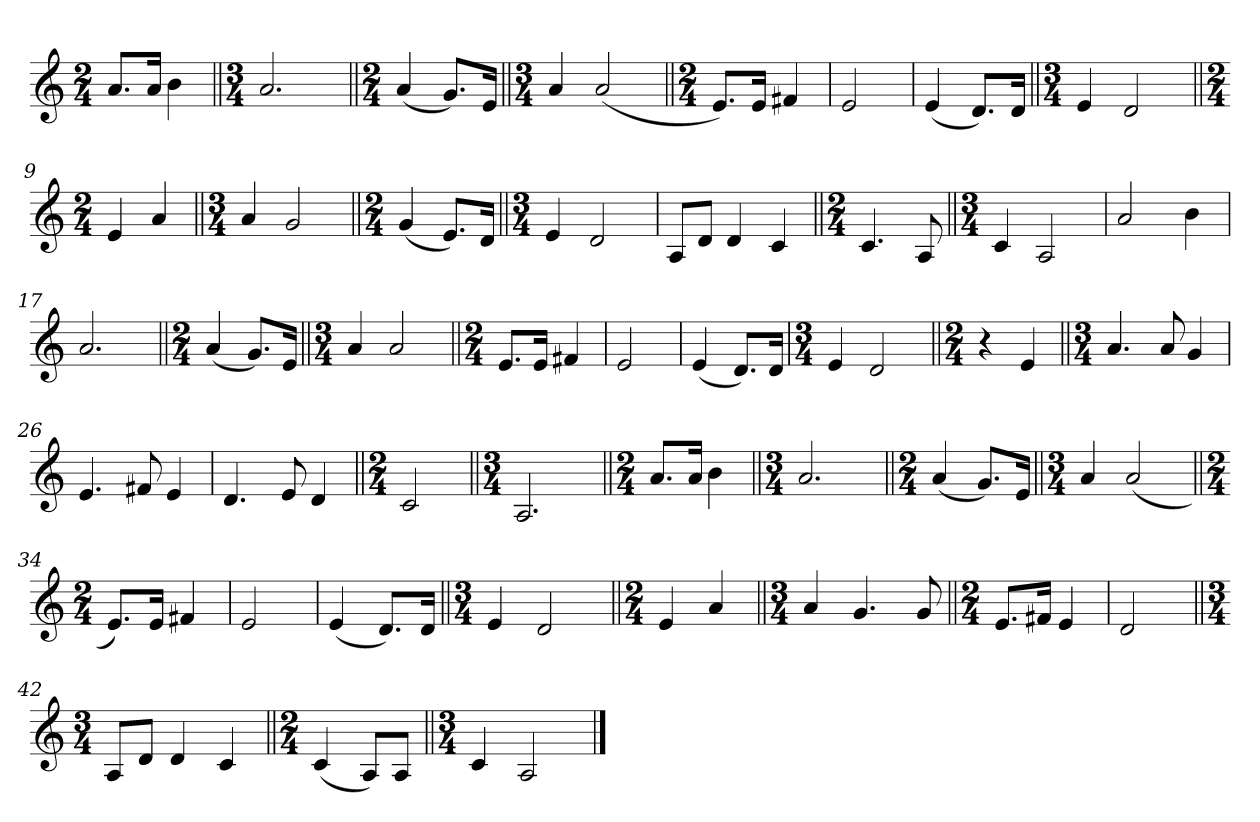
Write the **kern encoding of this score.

**kern
*part1
*staff1
*clefG2
*k[]
*M2/4
=1
8.a/L
16a/Jk
4b\
=2||
*M3/4
2.a/
=3||
*M2/4
(4a/
8.g/L)
16e/Jk
=4||
*M3/4
4a/
(2a/
=5||
*M2/4
8.e/L)
16e/Jk
4f#X/
=6
2e/
=7
(4e/
8.d/L)
16d/Jk
=8||
*M3/4
4e/
2d/
=9||
*M2/4
4e/
4a/
=10||
*M3/4
4a/
2g/
=11||
*M2/4
(4g/
8.e/L)
16d/Jk
=12||
*M3/4
4e/
2d/
=13
8A/L
8d/J
4d/
4c/
=14||
*M2/4
4.c/
8A/
=15||
*M3/4
4c/
2A/
=16
2a/
4b\
=17
2.a/
=18||
*M2/4
(4a/
8.g/L)
16e/Jk
=19||
*M3/4
4a/
2a/
=20||
*M2/4
8.e/L
16e/Jk
4f#X/
=21
2e/
=22
(4e/
8.d/L)
16d/Jk
=
*M3/4
4e/
2d/
=24||
*M2/4
4r
4e/
=25||
*M3/4
4.a/
8a/
4g/
=26
4.e/
8f#X/
4e/
=27
4.d/
8e/
4d/
=28||
*M2/4
2c/
=29||
*M3/4
2.A/
=30||
*M2/4
8.a/L
16a/Jk
4b\
=31||
*M3/4
2.a/
=32||
*M2/4
(4a/
8.g/L)
16e/Jk
=33||
*M3/4
4a/
(2a/
=34||
*M2/4
8.e/L)
16e/Jk
4f#X/
=35
2e/
=36
(4e/
8.d/L)
16d/Jk
=37||
*M3/4
4e/
2d/
=38||
*M2/4
4e/
4a/
=39||
*M3/4
4a/
4.g/
8g/
=40||
*M2/4
8.e/L
16f#X/Jk
4e/
=41
2d/
=42||
*M3/4
8A/L
8d/J
4d/
4c/
=43||
*M2/4
(4c/
8A/L)
8A/J
=44||
*M3/4
4c/
2A/
==
*-
